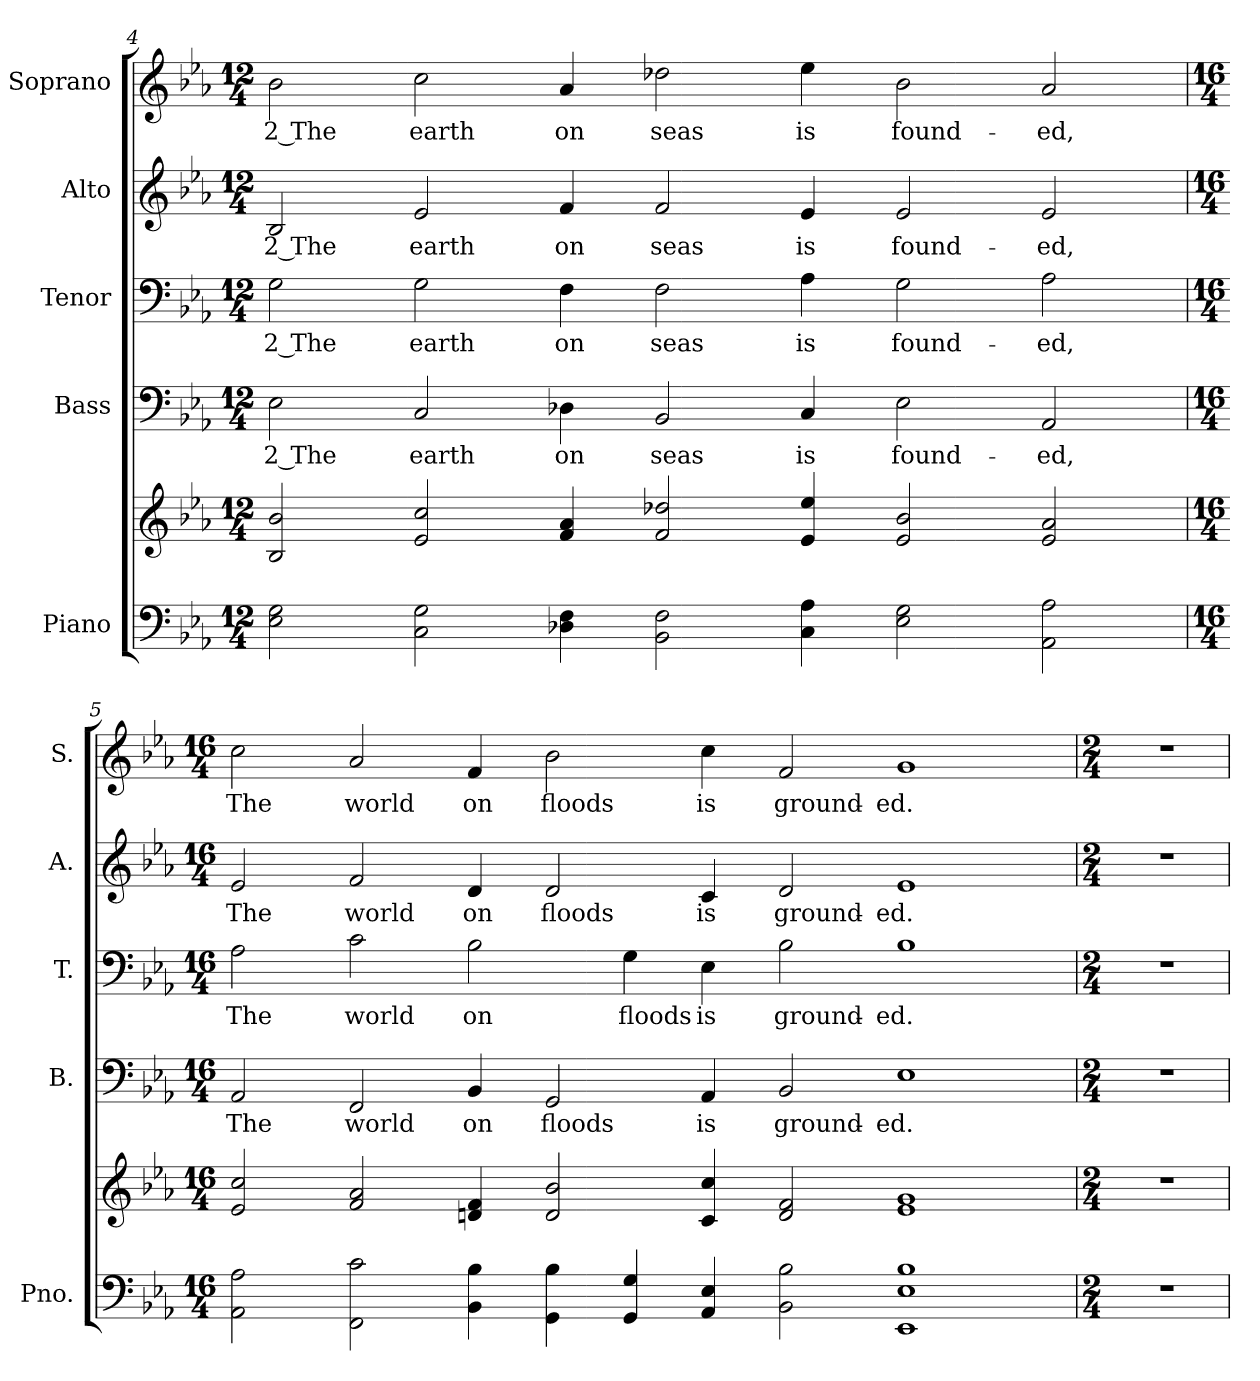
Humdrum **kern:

**kern	**kern	**kern	**text	**kern	**text	**kern	**text	**kern	**text
*part5	*part5	*part4	*part4	*part3	*part3	*part2	*part2	*part1	*part1
*staff6	*staff5	*staff4	*staff4	*staff3	*staff3	*staff2	*staff2	*staff1	*staff1
*I"Piano	*	*I"Bass	*	*I"Tenor	*	*I"Alto	*	*I"Soprano	*
*I'Pno.	*	*I'B.	*	*I'T.	*	*I'A.	*	*I'S.	*
!!LO:PB:g=z
*clefF4	*clefG2	*clefF4	*	*clefF4	*	*clefG2	*	*clefG2	*
*k[b-e-a-]	*k[b-e-a-]	*k[b-e-a-]	*	*k[b-e-a-]	*	*k[b-e-a-]	*	*k[b-e-a-]	*
*E-:	*E-:	*E-:	*	*E-:	*	*E-:	*	*E-:	*
*M12/4	*M12/4	*M12/4	*	*M12/4	*	*M12/4	*	*M12/4	*
=4	=4	=4	=4	=4	=4	=4	=4	=4	=4
!	!	!	!LO:LY:b:color=#000000	!	!	!	!	!	!
!	!	!	!	!	!LO:LY:b:color=#000000	!	!	!	!
!	!	!	!	!	!	!	!LO:LY:b:color=#000000	!	!
!	!	!	!	!	!	!	!	!	!LO:LY:b:color=#000000
2E-i\ 2Gi	2B-i/ 2b-i	2E-i\	2 The	2Gi\	2 The	2B-i/	2 The	2b-i\	2 The
!	!	!	!LO:LY:b:color=#000000	!	!	!	!	!	!
!	!	!	!	!	!LO:LY:b:color=#000000	!	!	!	!
!	!	!	!	!	!	!	!LO:LY:b:color=#000000	!	!
!	!	!	!	!	!	!	!	!	!LO:LY:b:color=#000000
2Ci\ 2Gi	2e-i/ 2cci	2Ci/	earth	2Gi\	earth	2e-i/	earth	2cci\	earth
!	!	!	!LO:LY:b:color=#000000	!	!	!	!	!	!
!	!	!	!	!	!LO:LY:b:color=#000000	!	!	!	!
!	!	!	!	!	!	!	!LO:LY:b:color=#000000	!	!
!	!	!	!	!	!	!	!	!	!LO:LY:b:color=#000000
4D-Xi\ 4Fi	4fi/ 4a-i	4D-Xi\	on	4Fi\	on	4fi/	on	4a-i/	on
!	!	!	!LO:LY:b:color=#000000	!	!	!	!	!	!
!	!	!	!	!	!LO:LY:b:color=#000000	!	!	!	!
!	!	!	!	!	!	!	!LO:LY:b:color=#000000	!	!
!	!	!	!	!	!	!	!	!	!LO:LY:b:color=#000000
2BB-i\ 2Fi	2fi/ 2dd-Xi	2BB-i/	seas	2Fi\	seas	2fi/	seas	2dd-Xi\	seas
!	!	!	!LO:LY:b:color=#000000	!	!	!	!	!	!
!	!	!	!	!	!LO:LY:b:color=#000000	!	!	!	!
!	!	!	!	!	!	!	!LO:LY:b:color=#000000	!	!
!	!	!	!	!	!	!	!	!	!LO:LY:b:color=#000000
4Ci\ 4A-i	4e-i/ 4ee-i	4Ci/	is	4A-i\	is	4e-i/	is	4ee-i\	is
!	!	!	!LO:LY:b:color=#000000	!	!	!	!	!	!
!	!	!	!	!	!LO:LY:b:color=#000000	!	!	!	!
!	!	!	!	!	!	!	!LO:LY:b:color=#000000	!	!
!	!	!	!	!	!	!	!	!	!LO:LY:b:color=#000000
2E-i\ 2Gi	2e-i/ 2b-i	2E-i\	found-	2Gi\	found-	2e-i/	found-	2b-i\	found-
!	!	!	!LO:LY:b:color=#000000	!	!	!	!	!	!
!	!	!	!	!	!LO:LY:b:color=#000000	!	!	!	!
!	!	!	!	!	!	!	!LO:LY:b:color=#000000	!	!
!	!	!	!	!	!	!	!	!	!LO:LY:b:color=#000000
2AA-i\ 2A-i	2e-i/ 2a-i	2AA-i/	-ed,	2A-i\	-ed,	2e-i/	-ed,	2a-i/	-ed,
!!LO:PB:g=z
=5	=5	=5	=5	=5	=5	=5	=5	=5	=5
*M16/4	*M16/4	*M16/4	*	*M16/4	*	*M16/4	*	*M16/4	*
!	!	!	!LO:LY:b:color=#000000	!	!	!	!	!	!
!	!	!	!	!	!LO:LY:b:color=#000000	!	!	!	!
!	!	!	!	!	!	!	!LO:LY:b:color=#000000	!	!
!	!	!	!	!	!	!	!	!	!LO:LY:b:color=#000000
2AA-i\ 2A-i	2e-i/ 2cci	2AA-i/	The	2A-i\	The	2e-i/	The	2cci\	The
!	!	!	!LO:LY:b:color=#000000	!	!	!	!	!	!
!	!	!	!	!	!LO:LY:b:color=#000000	!	!	!	!
!	!	!	!	!	!	!	!LO:LY:b:color=#000000	!	!
!	!	!	!	!	!	!	!	!	!LO:LY:b:color=#000000
2FFi\ 2ci	2fi/ 2a-i	2FFi/	world	2ci\	world	2fi/	world	2a-i/	world
!	!	!	!LO:LY:b:color=#000000	!	!	!	!	!	!
!	!	!	!	!	!LO:LY:b:color=#000000	!	!	!	!
!	!	!	!	!	!	!	!LO:LY:b:color=#000000	!	!
!	!	!	!	!	!	!	!	!	!LO:LY:b:color=#000000
4BB-i\ 4B-i	4dni/ 4fi	4BB-i/	on	2B-i\	on	4di/	on	4fi/	on
!	!	!	!LO:LY:b:color=#000000	!	!	!	!	!	!
!	!	!	!	!	!	!	!LO:LY:b:color=#000000	!	!
!	!	!	!	!	!	!	!	!	!LO:LY:b:color=#000000
4GGi\ 4B-i	2di/ 2b-i	2GGi/	floods	.	.	2di/	floods	2b-i\	floods
!	!	!	!	!	!LO:LY:b:color=#000000	!	!	!	!
4GGi/ 4Gi	.	.	.	4Gi\	floods	.	.	.	.
!	!	!	!LO:LY:b:color=#000000	!	!	!	!	!	!
!	!	!	!	!	!LO:LY:b:color=#000000	!	!	!	!
!	!	!	!	!	!	!	!LO:LY:b:color=#000000	!	!
!	!	!	!	!	!	!	!	!	!LO:LY:b:color=#000000
4AA-i/ 4E-i	4ci/ 4cci	4AA-i/	is	4E-i\	is	4ci/	is	4cci\	is
!	!	!	!LO:LY:b:color=#000000	!	!	!	!	!	!
!	!	!	!	!	!LO:LY:b:color=#000000	!	!	!	!
!	!	!	!	!	!	!	!LO:LY:b:color=#000000	!	!
!	!	!	!	!	!	!	!	!	!LO:LY:b:color=#000000
2BB-i\ 2B-i	2di/ 2fi	2BB-i/	ground-	2B-i\	ground-	2di/	ground-	2fi/	ground-
!	!	!	!LO:LY:b:color=#000000	!	!	!	!	!	!
!	!	!	!	!	!LO:LY:b:color=#000000	!	!	!	!
!	!	!	!	!	!	!	!LO:LY:b:color=#000000	!	!
!	!	!	!	!	!	!	!	!	!LO:LY:b:color=#000000
1EE-i 1E-i 1B-i	1e-i 1gi	1E-i	-ed.	1B-i	-ed.	1e-i	-ed.	1gi	-ed.
!!LO:PB:g=z
=6	=6	=6	=6	=6	=6	=6	=6	=6	=6
*M2/4	*M2/4	*M2/4	*	*M2/4	*	*M2/4	*	*M2/4	*
2r	2r	2r	.	2r	.	2r	.	2r	.
=	=	=	=	=	=	=	=	=	=
*-	*-	*-	*-	*-	*-	*-	*-	*-	*-
